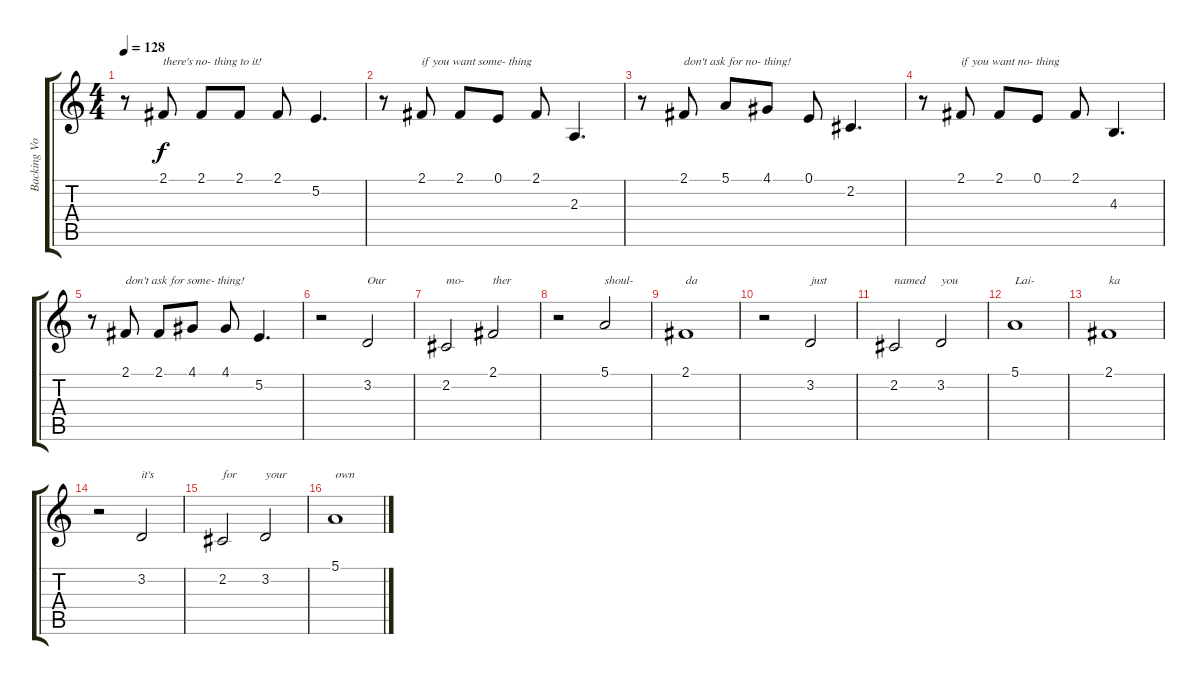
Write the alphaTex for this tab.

\track ("Backing Vocals" "Backing Vo") {instrument choiraahs}
\staff {score tabs}
\tuning (E4 B3 G3 D3 A2 E2) {hide}
\ts (4 4)
\tempo 128
\clef g2
\ks c
r.8{dy f} 2.1.8{txt "there's no- thing to it!"} 2.1.8 2.1.8 2.1.8 5.2.4{d} |
r.8 2.1.8{txt "if you want some- thing"} 2.1.8 0.1.8 2.1.8 2.3.4{d} |
r.8 2.1.8{txt "don't ask for no- thing!"} 5.1.8 4.1.8 0.1.8 2.2.4{d} |
r.8 2.1.8{txt "if you want no- thing"} 2.1.8 0.1.8 2.1.8 4.3.4{d} |
r.8 2.1.8{txt "don't ask for some- thing!"} 2.1.8 4.1.8 4.1.8 5.2.4{d} |
r.2 3.2.2{txt "Our"} |
2.2.2{txt "mo-"} 2.1.2{txt "ther"} |
r.2 5.1.2{txt "shoul-"} |
2.1.1{txt "da"} |
r.2 3.2.2{txt "just"} |
2.2.2{txt "named"} 3.2.2{txt "you"} |
5.1.1{txt "Lai-"} |
2.1.1{txt "ka"} |
r.2 3.2.2{txt "it's"} |
2.2.2{txt "for"} 3.2.2{txt "your"} |
5.1.1{txt "own"}
